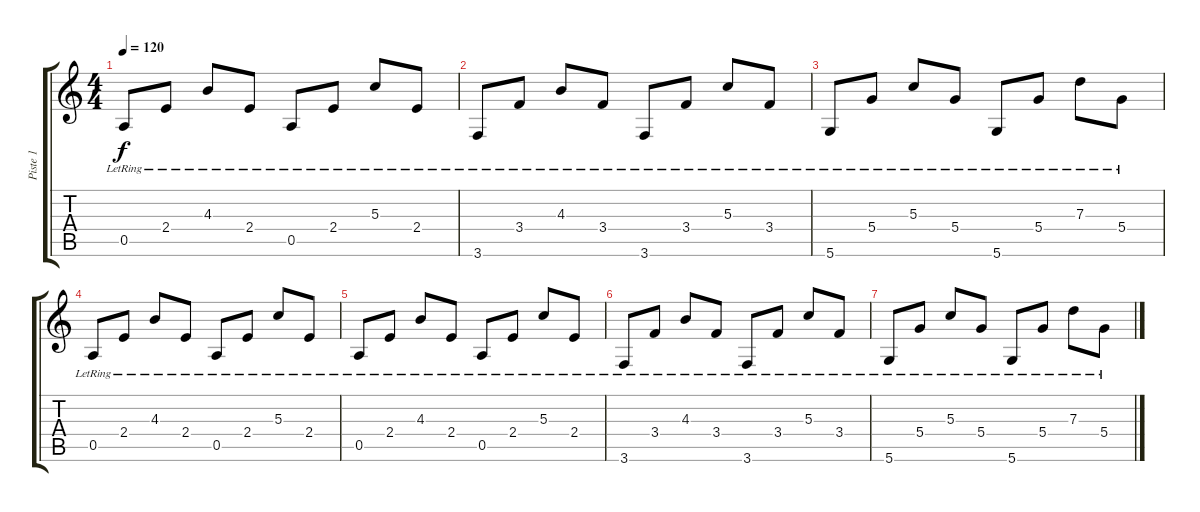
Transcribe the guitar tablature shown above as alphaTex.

\track ("Piste 1" "Piste 1") {instrument distortionguitar}
\staff {score tabs}
\tuning (E4 B3 G3 D3 A2 D2) {hide}
\ts (4 4)
\tempo 120
\clef g2
\ks c
0.5{lr}.8{dy f} 2.4{lr}.8 4.3{lr}.8 2.4{lr}.8 0.5{lr}.8 2.4{lr}.8 5.3{lr}.8 2.4{lr}.8 |
3.6{lr}.8 3.4{lr}.8 4.3{lr}.8 3.4{lr}.8 3.6{lr}.8 3.4{lr}.8 5.3{lr}.8 3.4{lr}.8 |
5.6{lr}.8 5.4{lr}.8 5.3{lr}.8 5.4{lr}.8 5.6{lr}.8 5.4{lr}.8 7.3{lr}.8 5.4{lr}.8 |
0.5{lr}.8{volume 0 instrument acousticguitarsteel} 2.4{lr}.8 4.3{lr}.8 2.4{lr}.8 0.5{lr}.8 2.4{lr}.8 5.3{lr}.8 2.4{lr}.8 |
0.5{lr}.8 2.4{lr}.8 4.3{lr}.8 2.4{lr}.8 0.5{lr}.8 2.4{lr}.8 5.3{lr}.8 2.4{lr}.8 |
3.6{lr}.8 3.4{lr}.8 4.3{lr}.8 3.4{lr}.8 3.6{lr}.8 3.4{lr}.8 5.3{lr}.8 3.4{lr}.8 |
5.6{lr}.8 5.4{lr}.8 5.3{lr}.8 5.4{lr}.8 5.6{lr}.8 5.4{lr}.8 7.3{lr}.8 5.4{lr}.8
